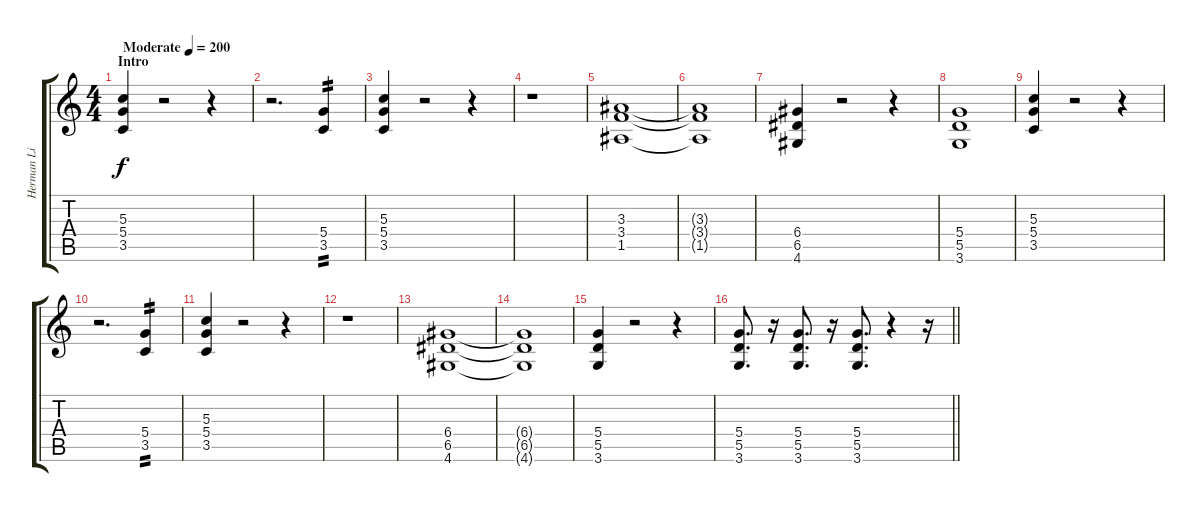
\track ("Herman Li (Rythm Guitar)" "Herman Li ") {instrument overdrivenguitar}
\staff {score tabs}
\tuning (E4 B3 G3 D3 A2 E2) {hide}
\ts (4 4)
\section ("" "Intro")
\tempo (200 "Moderate")
\clef g2
\ks aminor
(5.3 5.4 3.5).4{dy f instrument overdrivenguitar} r.2 r.4 |
r.2{d} (5.4 3.5).4{tp 2} |
(5.3 5.4 3.5).4 r.2 r.4 |
r.1 |
(3.3 3.4 1.5).1 |
(3.3{t} 3.4{t} 1.5{t}).1 |
(6.4 6.5 4.6).4 r.2 r.4 |
(5.4 5.5 3.6).1 |
(5.3 5.4 3.5).4 r.2 r.4 |
r.2{d} (5.4 3.5).4{tp 2} |
(5.3 5.4 3.5).4 r.2 r.4 |
r.1 |
(6.4 6.5 4.6).1 |
(6.4{t} 6.5{t} 4.6{t}).1 |
(5.4 5.5 3.6).4 r.2 r.4 |
\barLineRight lightlight
(5.4 5.5 3.6).8{d} r.16 (5.4 5.5 3.6).8{d} r.16 (5.4 5.5 3.6).8{d} r.4 r.16
